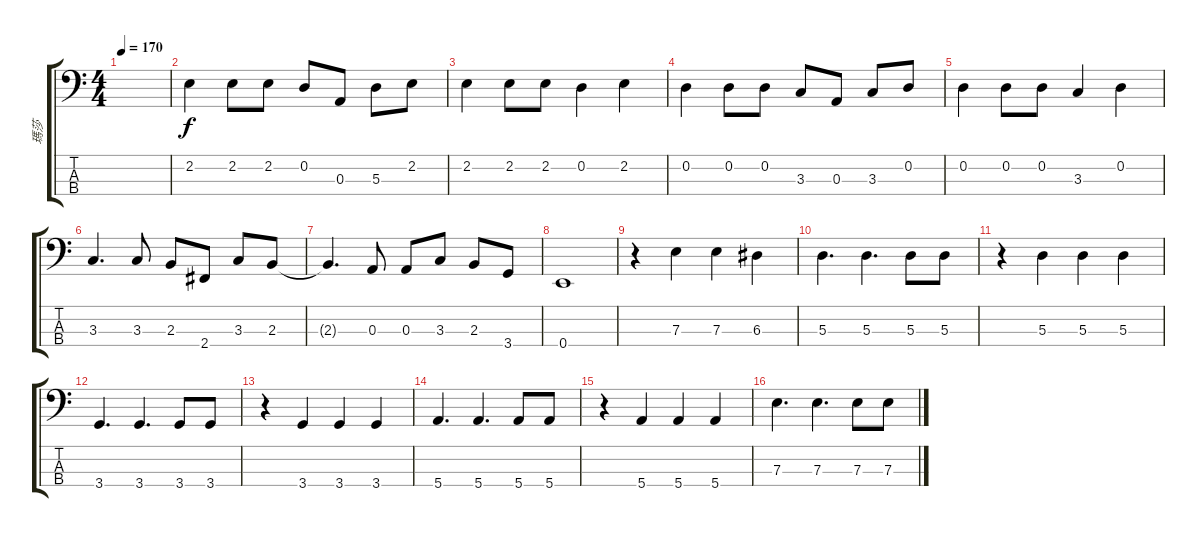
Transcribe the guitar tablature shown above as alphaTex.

\track ("瑪莎" "瑪莎") {instrument electricbassfinger}
\staff {score tabs}
\tuning (G2 D2 A1 E1) {hide}
\ts (4 4)
\tempo 170
\clef f4
\ks c
|
2.2.4 2.2.8 2.2.8 0.2.8 0.3.8 5.3.8 2.2.8 |
2.2.4 2.2.8 2.2.8 0.2.4 2.2.4 |
0.2.4 0.2.8 0.2.8 3.3.8 0.3.8 3.3.8 0.2.8 |
0.2.4 0.2.8 0.2.8 3.3.4 0.2.4 |
3.3.4{d} 3.3.8 2.3.8 2.4.8 3.3.8 2.3.8 |
2.3{t}.4{d} 0.3.8 0.3.8 3.3.8 2.3.8 3.4.8 |
0.4.1 |
r.4 7.3.4 7.3.4 6.3.4 |
5.3.4{d} 5.3.4{d} 5.3.8 5.3.8 |
r.4 5.3.4 5.3.4 5.3.4 |
3.4.4{d} 3.4.4{d} 3.4.8 3.4.8 |
r.4 3.4.4 3.4.4 3.4.4 |
5.4.4{d} 5.4.4{d} 5.4.8 5.4.8 |
r.4 5.4.4 5.4.4 5.4.4 |
7.3.4{d} 7.3.4{d} 7.3.8 7.3.8
